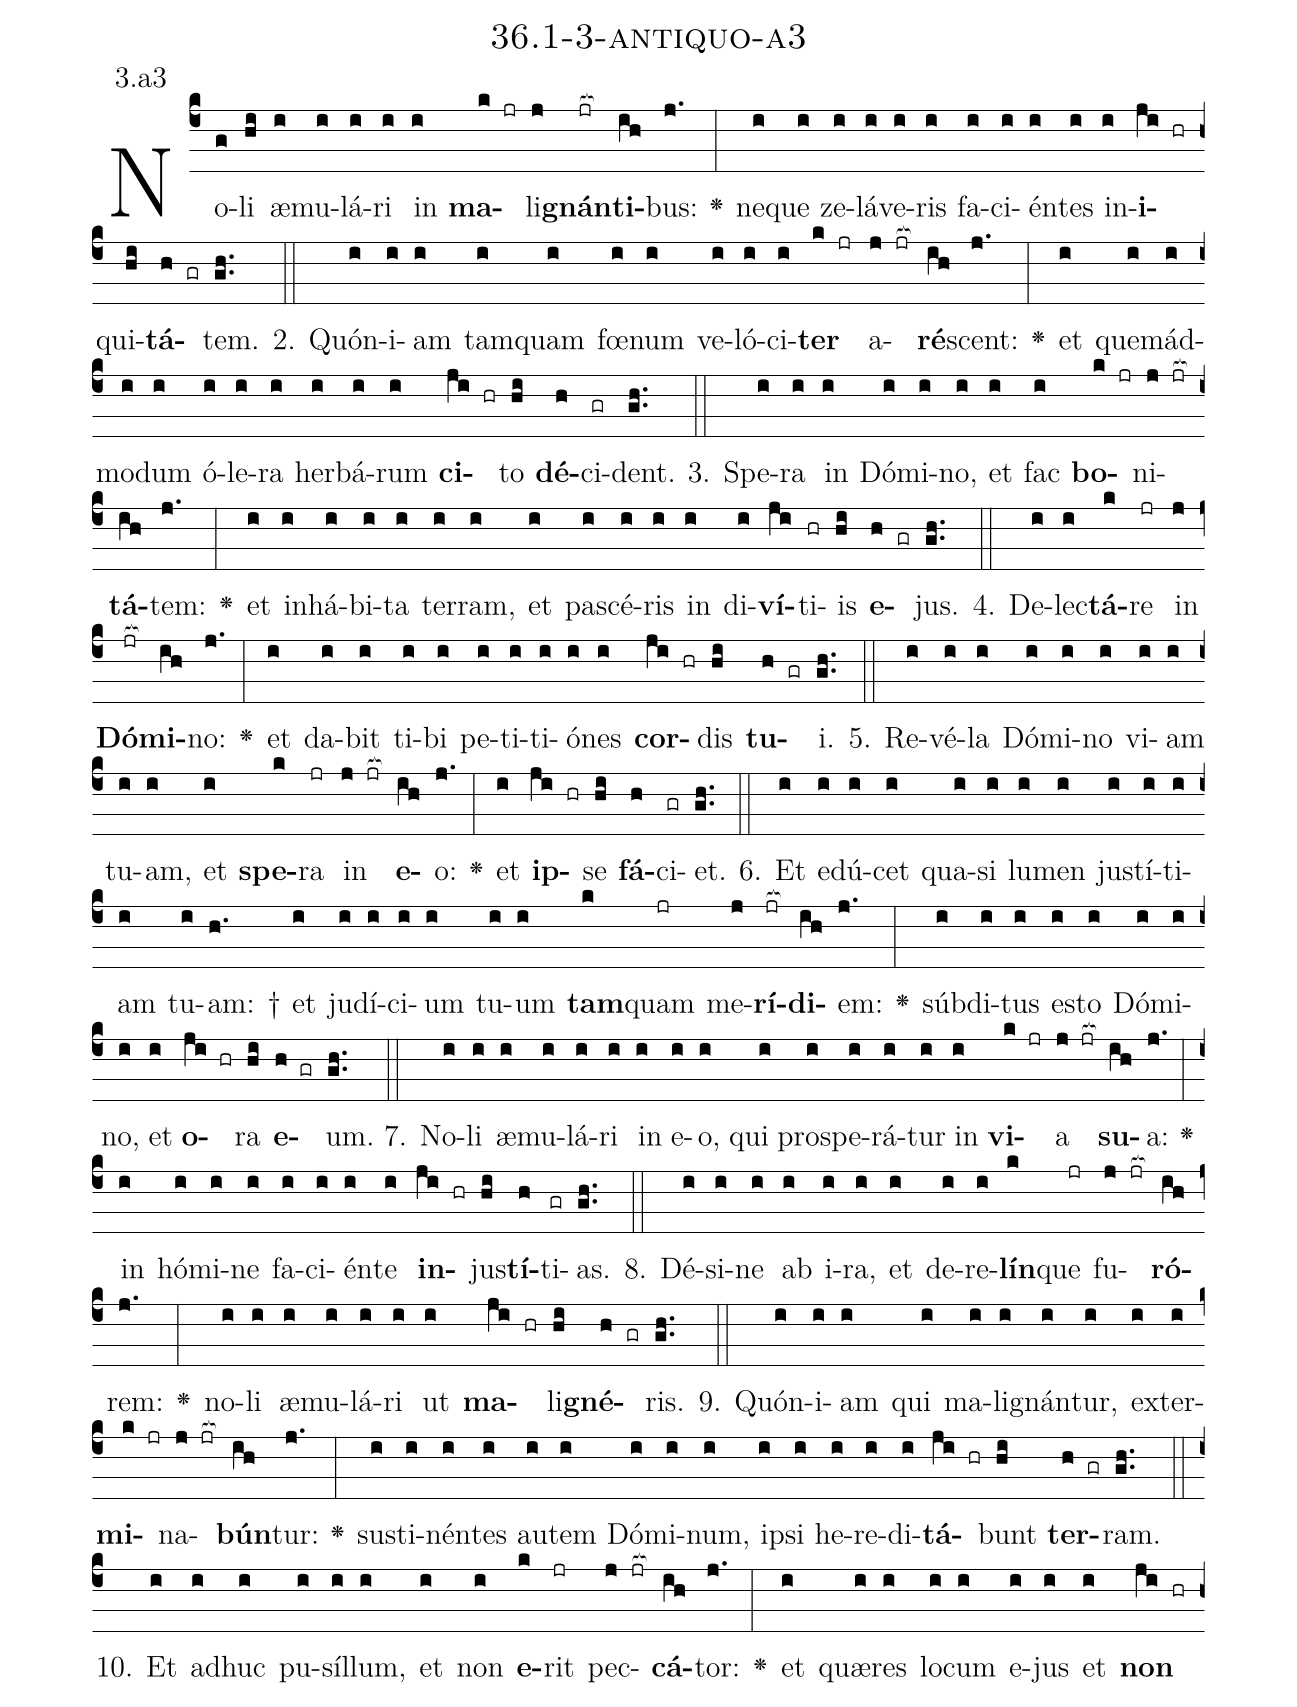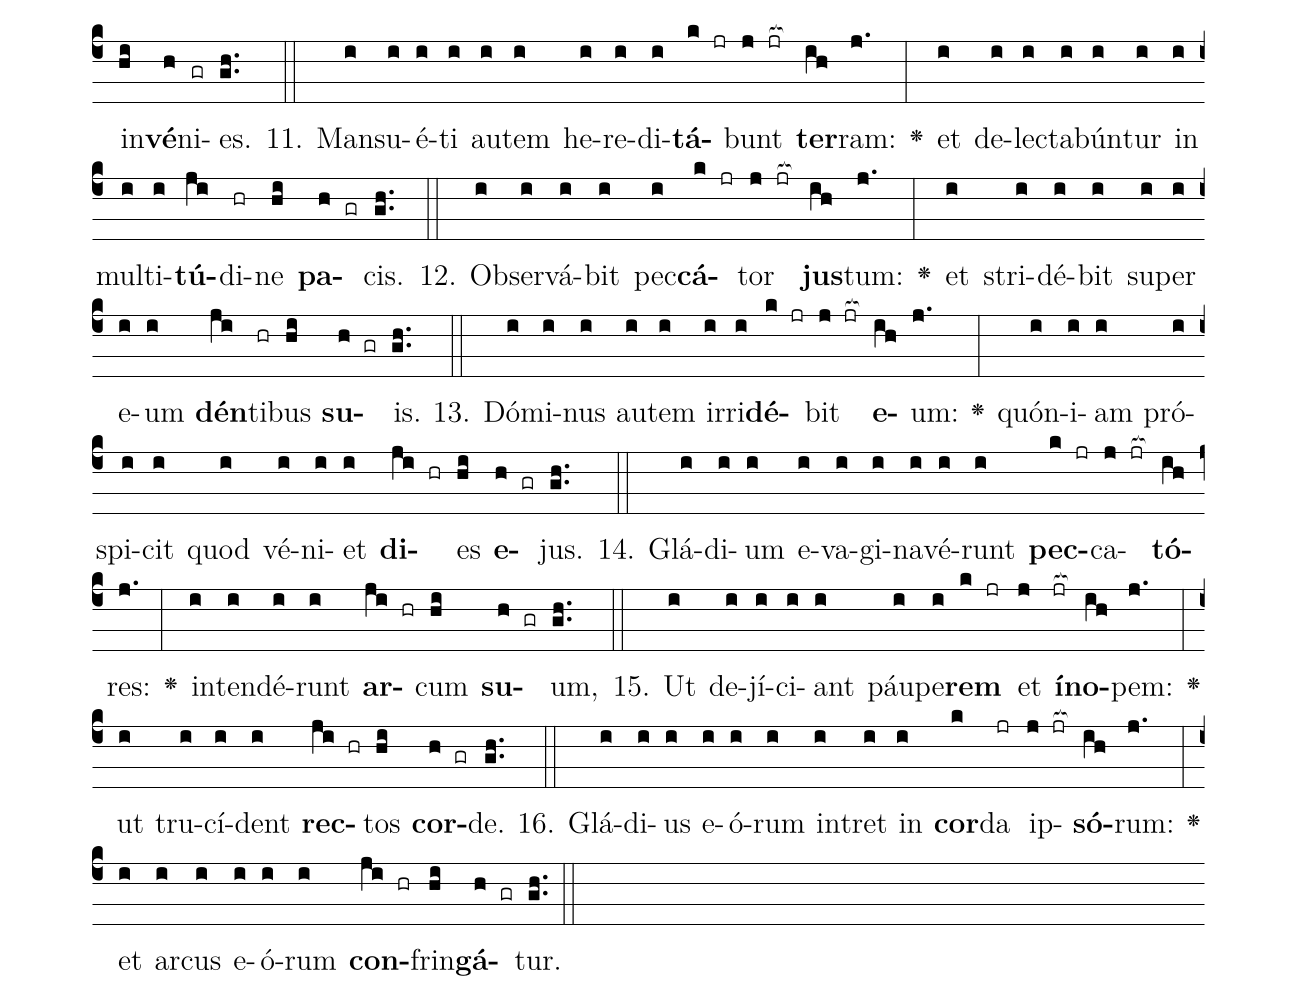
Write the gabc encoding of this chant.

name: 36.1-3-antiquo-a3;
annotation: 3.a3;
%%
(c4)No(g)li(hi) æ(i)mu(i)lá(i)ri(i) in(i) <b>ma</b>(k jr)li(j)<b>gnán</b>(jr[ocb:1{])<b>ti</b>(ih[ocb:0}])bus:(j.) <v>\greheightstar</v>(:) ne(i)que(i) ze(i)lá(i)ve(i)ris(i) fa(i)ci(i)én(i)tes(i) in(i)<b>i</b>(ji hr)qui(hi)<b>tá</b>(h gr)tem.(gh..) (::)
2. Quón(i)i(i)am(i) tam(i)quam(i) fœ(i)num(i) ve(i)ló(i)ci(i)<b>ter</b>(k jr) a(j jr[ocb:1{])<b>ré</b>(ih[ocb:0}])scent:(j.) <v>\greheightstar</v>(:) et(i) quem(i)ád(i)mo(i)dum(i) ó(i)le(i)ra(i) her(i)bá(i)rum(i) <b>ci</b>(ji hr)to(hi) <b>dé</b>(h)ci(gr)dent.(gh..) (::)
3. Spe(i)ra(i) in(i) Dó(i)mi(i)no,(i) et(i) fac(i) <b>bo</b>(k jr)ni(j jr[ocb:1{])<b>tá</b>(ih[ocb:0}])tem:(j.) <v>\greheightstar</v>(:) et(i) in(i)há(i)bi(i)ta(i) ter(i)ram,(i) et(i) pa(i)scé(i)ris(i) in(i) di(i)<b>ví</b>(ji)ti(hr)is(hi) <b>e</b>(h gr)jus.(gh..) (::)
4. De(i)lec(i)<b>tá</b>(k)re(jr) in(j) <b>Dó</b>(jr[ocb:1{])<b>mi</b>(ih[ocb:0}])no:(j.) <v>\greheightstar</v>(:) et(i) da(i)bit(i) ti(i)bi(i) pe(i)ti(i)ti(i)ó(i)nes(i) <b>cor</b>(ji hr)dis(hi) <b>tu</b>(h gr)i.(gh..) (::)
5. Re(i)vé(i)la(i) Dó(i)mi(i)no(i) vi(i)am(i) tu(i)am,(i) et(i) <b>spe</b>(k)ra(jr) in(j jr[ocb:1{]) <b>e</b>(ih[ocb:0}])o:(j.) <v>\greheightstar</v>(:) et(i) <b>ip</b>(ji hr)se(hi) <b>fá</b>(h)ci(gr)et.(gh..) (::)
6. Et(i) e(i)dú(i)cet(i) qua(i)si(i) lu(i)men(i) jus(i)tí(i)ti(i)am(i) tu(i)am: †(h.) et(i) ju(i)dí(i)ci(i)um(i) tu(i)um(i) <b>tam</b>(k)quam(jr) me(j)<b>rí</b>(jr[ocb:1{])<b>di</b>(ih[ocb:0}])em:(j.) <v>\greheightstar</v>(:) súb(i)di(i)tus(i) es(i)to(i) Dó(i)mi(i)no,(i) et(i) <b>o</b>(ji hr)ra(hi) <b>e</b>(h gr)um.(gh..) (::)
7. No(i)li(i) æ(i)mu(i)lá(i)ri(i) in(i) e(i)o,(i) qui(i) pro(i)spe(i)rá(i)tur(i) in(i) <b>vi</b>(k jr)a(j jr[ocb:1{]) <b>su</b>(ih[ocb:0}])a:(j.) <v>\greheightstar</v>(:) in(i) hó(i)mi(i)ne(i) fa(i)ci(i)én(i)te(i) <b>in</b>(ji hr)jus(hi)<b>tí</b>(h)ti(gr)as.(gh..) (::)
8. Dé(i)si(i)ne(i) ab(i) i(i)ra,(i) et(i) de(i)re(i)<b>lín</b>(k)que(jr) fu(j jr[ocb:1{])<b>ró</b>(ih[ocb:0}])rem:(j.) <v>\greheightstar</v>(:) no(i)li(i) æ(i)mu(i)lá(i)ri(i) ut(i) <b>ma</b>(ji hr)li(hi)<b>gné</b>(h gr)ris.(gh..) (::)
9. Quón(i)i(i)am(i) qui(i) ma(i)li(i)gnán(i)tur,(i) ex(i)ter(i)<b>mi</b>(k jr)na(j jr[ocb:1{])<b>bún</b>(ih[ocb:0}])tur:(j.) <v>\greheightstar</v>(:) sus(i)ti(i)nén(i)tes(i) au(i)tem(i) Dó(i)mi(i)num,(i) ip(i)si(i) he(i)re(i)di(i)<b>tá</b>(ji hr)bunt(hi) <b>ter</b>(h gr)ram.(gh..) (::)
10. Et(i) ad(i)huc(i) pu(i)síl(i)lum,(i) et(i) non(i) <b>e</b>(k)rit(jr) pec(j jr[ocb:1{])<b>cá</b>(ih[ocb:0}])tor:(j.) <v>\greheightstar</v>(:) et(i) quæ(i)res(i) lo(i)cum(i) e(i)jus(i) et(i) <b>non</b>(ji hr) in(hi)<b>vé</b>(h)ni(gr)es.(gh..) (::)
11. Man(i)su(i)é(i)ti(i) au(i)tem(i) he(i)re(i)di(i)<b>tá</b>(k jr)bunt(j jr[ocb:1{]) <b>ter</b>(ih[ocb:0}])ram:(j.) <v>\greheightstar</v>(:) et(i) de(i)lec(i)ta(i)bún(i)tur(i) in(i) mul(i)ti(i)<b>tú</b>(ji)di(hr)ne(hi) <b>pa</b>(h gr)cis.(gh..) (::)
12. Ob(i)ser(i)vá(i)bit(i) pec(i)<b>cá</b>(k jr)tor(j jr[ocb:1{]) <b>jus</b>(ih[ocb:0}])tum:(j.) <v>\greheightstar</v>(:) et(i) stri(i)dé(i)bit(i) su(i)per(i) e(i)um(i) <b>dén</b>(ji)ti(hr)bus(hi) <b>su</b>(h gr)is.(gh..) (::)
13. Dó(i)mi(i)nus(i) au(i)tem(i) ir(i)ri(i)<b>dé</b>(k jr)bit(j jr[ocb:1{]) <b>e</b>(ih[ocb:0}])um:(j.) <v>\greheightstar</v>(:) quón(i)i(i)am(i) pró(i)spi(i)cit(i) quod(i) vé(i)ni(i)et(i) <b>di</b>(ji hr)es(hi) <b>e</b>(h gr)jus.(gh..) (::)
14. Glá(i)di(i)um(i) e(i)va(i)gi(i)na(i)vé(i)runt(i) <b>pec</b>(k jr)ca(j jr[ocb:1{])<b>tó</b>(ih[ocb:0}])res:(j.) <v>\greheightstar</v>(:) in(i)ten(i)dé(i)runt(i) <b>ar</b>(ji hr)cum(hi) <b>su</b>(h gr)um,(gh..) (::)
15. Ut(i) de(i)jí(i)ci(i)ant(i) páu(i)pe(i)<b>rem</b>(k jr) et(j) <b>ín</b>(jr[ocb:1{])<b>o</b>(ih[ocb:0}])pem:(j.) <v>\greheightstar</v>(:) ut(i) tru(i)cí(i)dent(i) <b>rec</b>(ji hr)tos(hi) <b>cor</b>(h gr)de.(gh..) (::)
16. Glá(i)di(i)us(i) e(i)ó(i)rum(i) in(i)tret(i) in(i) <b>cor</b>(k)da(jr) ip(j jr[ocb:1{])<b>só</b>(ih[ocb:0}])rum:(j.) <v>\greheightstar</v>(:) et(i) ar(i)cus(i) e(i)ó(i)rum(i) <b>con</b>(ji hr)frin(hi)<b>gá</b>(h gr)tur.(gh..) (::)
